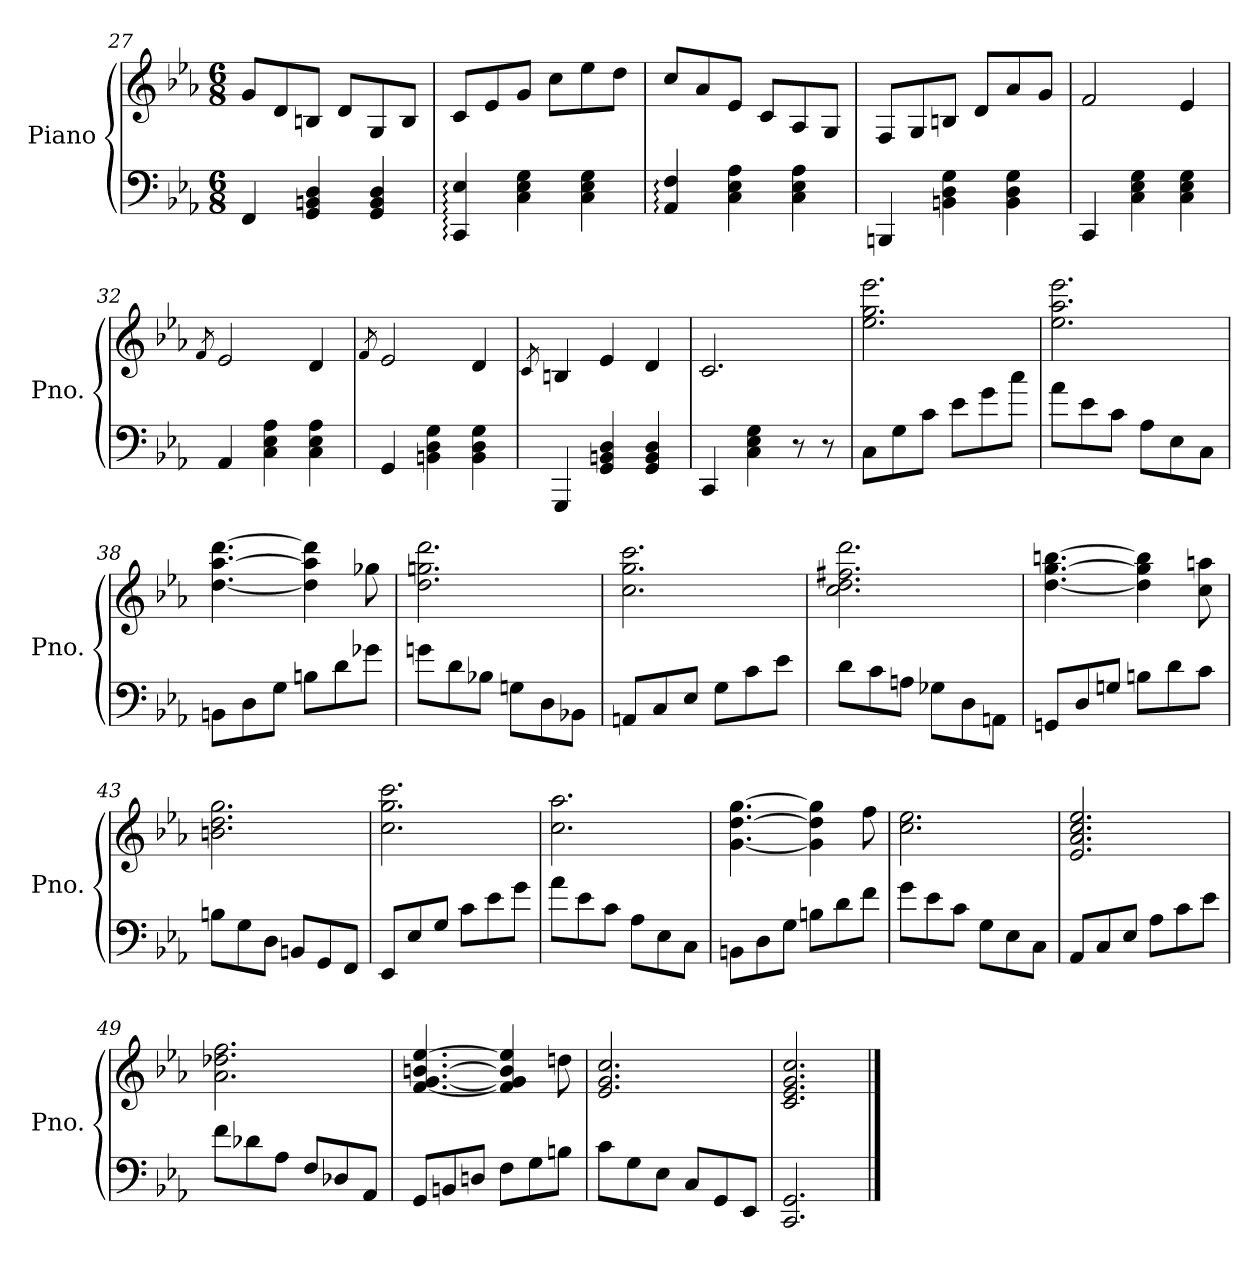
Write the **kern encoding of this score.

**kern	**kern
*part1	*part1
*staff2	*staff1
*I"Piano	*
*I'Pno.	*
!!LO:LB:g=z
*clefF4	*clefG2
*k[b-e-a-]	*k[b-e-a-]
*M6/8	*M6/8
=27	=27
4FF/	8g/L
.	8d/
4GG/ 4BBn/ 4D/	8Bn/J
.	8d/L
4GG/ 4BB/ 4D/	8G/
.	8B/J
=28	=28
4CC/: 4E-/:	8c/L
.	8e-/
4C\ 4E-\ 4G\	8g/J
.	8cc\L
4C\ 4E-\ 4G\	8ee-\
.	8dd\J
=29	=29
4AA-/: 4F/:	8cc/L
.	8a-/
4C\ 4E-\ 4A-\	8e-/J
.	8c/L
4C\ 4E-\ 4A-\	8A-/
.	8G/J
=30	=30
4BBBn/	8F/L
.	8G/
4BBn\ 4D\ 4G\	8Bn/J
.	8d/L
4BB\ 4D\ 4G\	8a-/
.	8g/J
=31	=31
4CC/	2f/
4C\ 4E-\ 4G\	.
4C\ 4E-\ 4G\	4e-/
=32	=32
.	8qf/
4AA-/	2e-/
4C\ 4E-\ 4A-\	.
4C\ 4E-\ 4A-\	4d/
!!LO:LB:g=z
=33	=33
.	8qf/
4GG/	2e-/
4BBn\ 4D\ 4G\	.
4BB\ 4D\ 4G\	4d/
=34	=34
.	8qc/
4GGG/	4Bn/
4GG/ 4BBn/ 4D/	4e-/
4GG/ 4BB/ 4D/	4d/
=35	=35
4CC/	2.c/
4C\ 4E-\ 4G\	.
8r	.
8r	.
=36	=36
8C\L	2.ee-\ 2.gg\ 2.eee-\
8G\	.
8c\J	.
8e-\L	.
8g\	.
8cc\J	.
=37	=37
8a-\L	2.ee-\ 2.aa-\ 2.eee-\
8e-\	.
8c\J	.
8A-\L	.
8E-\	.
8C\J	.
=38	=38
8BBn\L	[4.dd\ [4.aa-\ [4.ddd\
8D\	.
8G\J	.
8Bn\L	4dd\] 4aa-\] 4ddd\]
8d\	.
8g-X\J	8gg-X\
!!LO:LB:g=z
=39	=39
8gn\L	2.dd\ 2.ggn\ 2.ddd\
8d\	.
8B-X\J	.
8Gn\L	.
8D\	.
8BB-X\J	.
=40	=40
8AAn/L	2.cc\ 2.gg\ 2.ccc\
8C/	.
8E-/J	.
8G\L	.
8c\	.
8e-\J	.
=41	=41
8d\L	2.cc\ 2.dd\ 2.ff#X\ 2.ddd\
8c\	.
8An\J	.
8G-X\L	.
8D\	.
8AAn\J	.
=42	=42
8GGn/L	[4.dd\ [4.gg\ [4.bbn\
8D/	.
8Gn/J	.
8Bn\L	4dd\] 4gg\] 4bb\]
8d\	.
8c\J	8cc\ 8aan\
=43	=43
8Bn\L	2.bn\ 2.dd\ 2.gg\
8G\	.
8D\J	.
8BBn/L	.
8GG/	.
8FF/J	.
!!LO:LB:g=z
=44	=44
8EE-/L	2.cc\ 2.gg\ 2.ccc\
8E-/	.
8G/J	.
8c\L	.
8e-\	.
8g\J	.
=45	=45
8a-\L	2.cc\ 2.aa-\
8e-\	.
8c\J	.
8A-\L	.
8E-\	.
8C\J	.
=46	=46
8BBn\L	[4.g\ [4.dd\ [4.gg\
8D\	.
8G\J	.
8Bn\L	4g\] 4dd\] 4gg\]
8d\	.
8f\J	8ff\
=47	=47
8g\L	2.cc\ 2.ee-\
8e-\	.
8c\J	.
8G\L	.
8E-\	.
8C\J	.
=48	=48
8AA-/L	2.e-/ 2.a-/ 2.cc/ 2.ee-/
8C/	.
8E-/J	.
8A-\L	.
8c\	.
8e-\J	.
!!LO:LB:g=z
=49	=49
8f\L	2.a-\ 2.dd-X\ 2.ff\
8d-X\	.
8A-\J	.
8F/L	.
8D-X/	.
8AA-/J	.
=50	=50
8GG/L	[4.f/ [4.g/ [4.bn/ [4.ee-/
8BBn/	.
8Dn/J	.
8F\L	4f/] 4g/] 4b/] 4ee-/]
8G\	.
8Bn\J	8ddn\
=51	=51
8c\L	2.e-/ 2.g/ 2.cc/
8G\	.
8E-\J	.
8C/L	.
8GG/	.
8EE-/J	.
=52	=52
2.CC/ 2.GG/	2.c/ 2.e-/ 2.g/ 2.cc/
==	==
*-	*-
